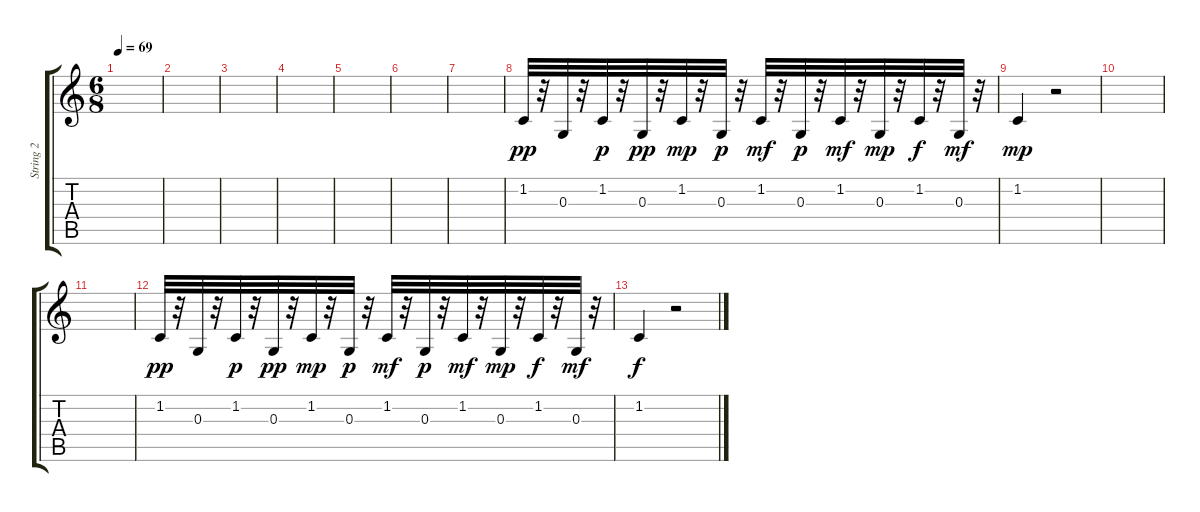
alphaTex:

\track ("String 2" "String 2") {instrument stringensemble1}
\staff {score tabs}
\tuning (E4 B3 G3 D3 A2 E2) {hide}
\ts (6 8)
\tempo 69
\clef g2
\ks c
|
|
|
|
|
|
|
1.2.32{dy pp} r.32 0.3.32 r.32 1.2.32{dy p} r.32 0.3.32{dy pp} r.32 1.2.32{dy mp} r.32 0.3.32{dy p} r.32 1.2.32{dy mf} r.32 0.3.32{dy p} r.32 1.2.32{dy mf} r.32 0.3.32{dy mp} r.32 1.2.32{dy f} r.32 0.3.32{dy mf} r.32 |
1.2.4{dy mp} r.2 |
|
|
1.2.32{dy pp} r.32 0.3.32 r.32 1.2.32{dy p} r.32 0.3.32{dy pp} r.32 1.2.32{dy mp} r.32 0.3.32{dy p} r.32 1.2.32{dy mf} r.32 0.3.32{dy p} r.32 1.2.32{dy mf} r.32 0.3.32{dy mp} r.32 1.2.32{dy f} r.32 0.3.32{dy mf} r.32 |
1.2.4{dy f} r.2
